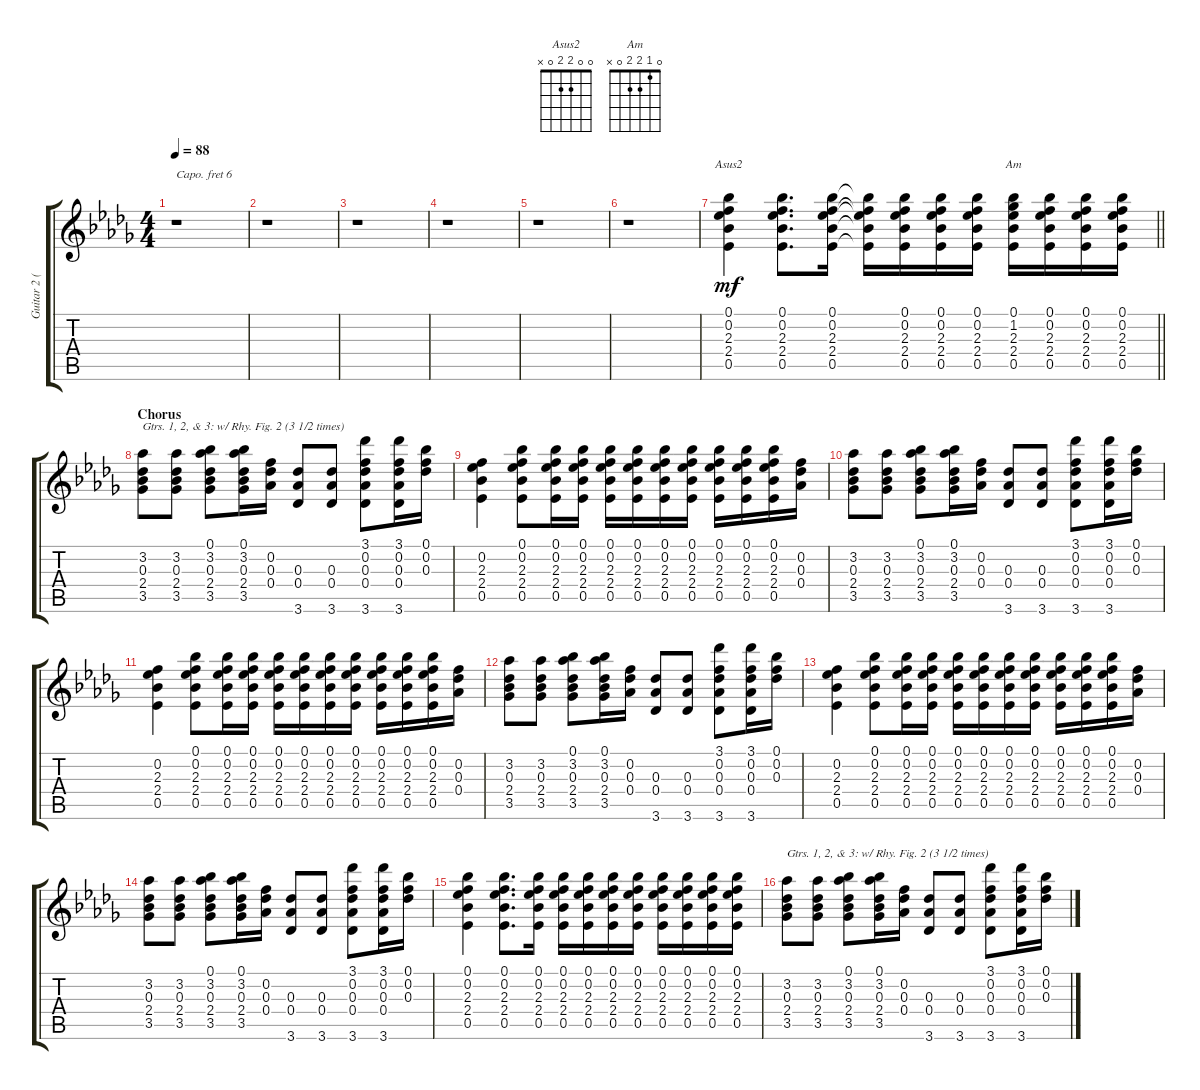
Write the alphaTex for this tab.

\track ("Guitar 2 (acous.)" "Guitar 2 (") {instrument acousticguitarsteel}
\staff {score tabs}
\capo 6
\tuning (E4 B3 G3 D3 A2 E2) {hide}
\chord ("Asus2" 0 0 2 2 0 x)
\chord ("Am" 0 1 2 2 0 x)
\ts (4 4)
\tempo 88
\clef g2
\ks bbminor
r.1{dy mf} |
r.1 |
r.1 |
r.1 |
r.1 |
r.1 |
\barLineRight lightlight
(0.1 0.2 2.3 2.4 0.5).4{ch "Asus2"} (0.1 0.2 2.3 2.4 0.5).8{d} (0.1 0.2 2.3 2.4 0.5).16 (0.1{t} 0.2{t} 2.3{t} 2.4{t} 0.5{t}).16 (0.1 0.2 2.3 2.4 0.5).16 (0.1 0.2 2.3 2.4 0.5).16 (0.1 0.2 2.3 2.4 0.5).16 (0.1 1.2 2.3 2.4 0.5).16{ch "Am"} (0.1 0.2 2.3 2.4 0.5).16 (0.1 0.2 2.3 2.4 0.5).16 (0.1 0.2 2.3 2.4 0.5).16 |
\section ("" "Chorus")
(3.2 0.3 2.4 3.5).8{txt "Gtrs. 1, 2, & 3: w/ Rhy. Fig. 2 (3 1/2 times)"} (3.2 0.3 2.4 3.5).8 (0.1 3.2 0.3 2.4 3.5).8 (0.1 3.2 0.3 2.4 3.5).16 (0.2 0.3 0.4).16 (0.3 0.4 3.6).8 (0.3 0.4 3.6).8 (3.1 0.2 0.3 0.4 3.6).8 (3.1 0.2 0.3 0.4 3.6).16 (0.1 0.2 0.3).16 |
(0.2 2.3 2.4 0.5).4 (0.1 0.2 2.3 2.4 0.5).8 (0.1 0.2 2.3 2.4 0.5).16 (0.1 0.2 2.3 2.4 0.5).16 (0.1 0.2 2.3 2.4 0.5).16 (0.1 0.2 2.3 2.4 0.5).16 (0.1 0.2 2.3 2.4 0.5).16 (0.1 0.2 2.3 2.4 0.5).16 (0.1 0.2 2.3 2.4 0.5).16 (0.1 0.2 2.3 2.4 0.5).16 (0.1 0.2 2.3 2.4 0.5).16 (0.2 0.3 0.4).16 |
(3.2 0.3 2.4 3.5).8 (3.2 0.3 2.4 3.5).8 (0.1 3.2 0.3 2.4 3.5).8 (0.1 3.2 0.3 2.4 3.5).16 (0.2 0.3 0.4).16 (0.3 0.4 3.6).8 (0.3 0.4 3.6).8 (3.1 0.2 0.3 0.4 3.6).8 (3.1 0.2 0.3 0.4 3.6).16 (0.1 0.2 0.3).16 |
(0.2 2.3 2.4 0.5).4 (0.1 0.2 2.3 2.4 0.5).8 (0.1 0.2 2.3 2.4 0.5).16 (0.1 0.2 2.3 2.4 0.5).16 (0.1 0.2 2.3 2.4 0.5).16 (0.1 0.2 2.3 2.4 0.5).16 (0.1 0.2 2.3 2.4 0.5).16 (0.1 0.2 2.3 2.4 0.5).16 (0.1 0.2 2.3 2.4 0.5).16 (0.1 0.2 2.3 2.4 0.5).16 (0.1 0.2 2.3 2.4 0.5).16 (0.2 0.3 0.4).16 |
(3.2 0.3 2.4 3.5).8 (3.2 0.3 2.4 3.5).8 (0.1 3.2 0.3 2.4 3.5).8 (0.1 3.2 0.3 2.4 3.5).16 (0.2 0.3 0.4).16 (0.3 0.4 3.6).8 (0.3 0.4 3.6).8 (3.1 0.2 0.3 0.4 3.6).8 (3.1 0.2 0.3 0.4 3.6).16 (0.1 0.2 0.3).16 |
(0.2 2.3 2.4 0.5).4 (0.1 0.2 2.3 2.4 0.5).8 (0.1 0.2 2.3 2.4 0.5).16 (0.1 0.2 2.3 2.4 0.5).16 (0.1 0.2 2.3 2.4 0.5).16 (0.1 0.2 2.3 2.4 0.5).16 (0.1 0.2 2.3 2.4 0.5).16 (0.1 0.2 2.3 2.4 0.5).16 (0.1 0.2 2.3 2.4 0.5).16 (0.1 0.2 2.3 2.4 0.5).16 (0.1 0.2 2.3 2.4 0.5).16 (0.2 0.3 0.4).16 |
(3.2 0.3 2.4 3.5).8 (3.2 0.3 2.4 3.5).8 (0.1 3.2 0.3 2.4 3.5).8 (0.1 3.2 0.3 2.4 3.5).16 (0.2 0.3 0.4).16 (0.3 0.4 3.6).8 (0.3 0.4 3.6).8 (3.1 0.2 0.3 0.4 3.6).8 (3.1 0.2 0.3 0.4 3.6).16 (0.1 0.2 0.3).16 |
(0.1 0.2 2.3 2.4 0.5).4 (0.1 0.2 2.3 2.4 0.5).8{d} (0.1 0.2 2.3 2.4 0.5).16 (0.1 0.2 2.3 2.4 0.5).16 (0.1 0.2 2.3 2.4 0.5).16 (0.1 0.2 2.3 2.4 0.5).16 (0.1 0.2 2.3 2.4 0.5).16 (0.1 0.2 2.3 2.4 0.5).16 (0.1 0.2 2.3 2.4 0.5).16 (0.1 0.2 2.3 2.4 0.5).16 (0.1 0.2 2.3 2.4 0.5).16 |
(3.2 0.3 2.4 3.5).8{txt "Gtrs. 1, 2, & 3: w/ Rhy. Fig. 2 (3 1/2 times)"} (3.2 0.3 2.4 3.5).8 (0.1 3.2 0.3 2.4 3.5).8 (0.1 3.2 0.3 2.4 3.5).16 (0.2 0.3 0.4).16 (0.3 0.4 3.6).8 (0.3 0.4 3.6).8 (3.1 0.2 0.3 0.4 3.6).8 (3.1 0.2 0.3 0.4 3.6).16 (0.1 0.2 0.3).16
